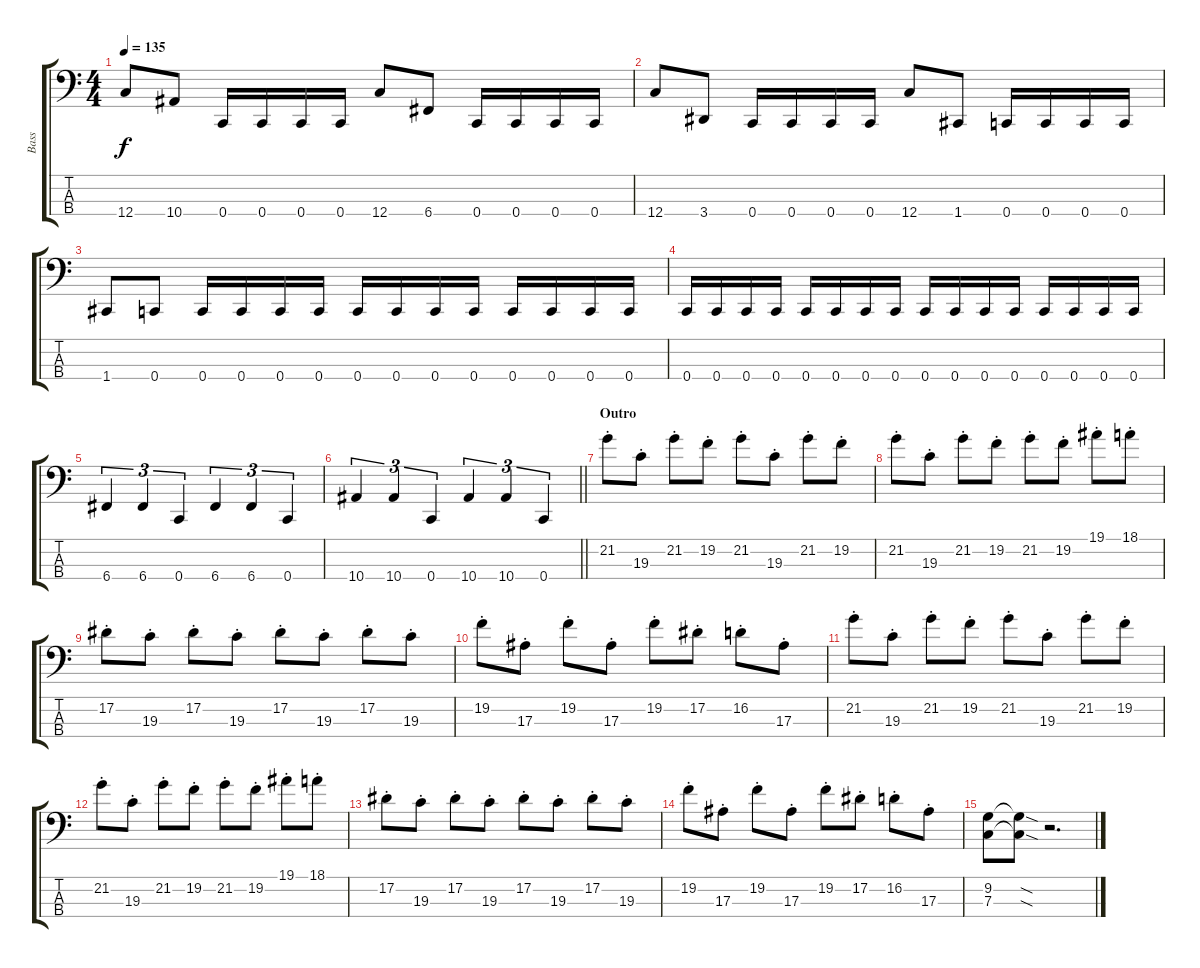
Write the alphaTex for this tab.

\track ("Bass" "Bass") {instrument electricbasspick}
\staff {score tabs}
\tuning (Eb2 Bb1 F1 C1) {hide}
\ts (4 4)
\tempo 135
\clef f4
\ks c
12.4.8{dy f} 10.4.8 0.4.16 0.4.16 0.4.16 0.4.16 12.4.8 6.4.8 0.4.16 0.4.16 0.4.16 0.4.16 |
12.4.8 3.4.8 0.4.16 0.4.16 0.4.16 0.4.16 12.4.8 1.4.8 0.4.16 0.4.16 0.4.16 0.4.16 |
1.4.8 0.4.8 0.4.16 0.4.16 0.4.16 0.4.16 0.4.16 0.4.16 0.4.16 0.4.16 0.4.16 0.4.16 0.4.16 0.4.16 |
0.4.16 0.4.16 0.4.16 0.4.16 0.4.16 0.4.16 0.4.16 0.4.16 0.4.16 0.4.16 0.4.16 0.4.16 0.4.16 0.4.16 0.4.16 0.4.16 |
6.4.4{tu (3 2)} 6.4.4{tu (3 2)} 0.4.4{tu (3 2)} 6.4.4{tu (3 2)} 6.4.4{tu (3 2)} 0.4.4{tu (3 2)} |
\barLineRight lightlight
10.4.4{tu (3 2)} 10.4.4{tu (3 2)} 0.4.4{tu (3 2)} 10.4.4{tu (3 2)} 10.4.4{tu (3 2)} 0.4.4{tu (3 2)} |
\section ("" "Outro")
21.2{st}.8 19.3{st}.8 21.2{st}.8 19.2{st}.8 21.2{st}.8 19.3{st}.8 21.2{st}.8 19.2{st}.8 |
21.2{st}.8 19.3{st}.8 21.2{st}.8 19.2{st}.8 21.2{st}.8 19.2{st}.8 19.1{st}.8 18.1{st}.8 |
17.2{st}.8 19.3{st}.8 17.2{st}.8 19.3{st}.8 17.2{st}.8 19.3{st}.8 17.2{st}.8 19.3{st}.8 |
19.2{st}.8 17.3{st}.8 19.2{st}.8 17.3{st}.8 19.2{st}.8 17.2{st}.8 16.2{st}.8 17.3{st}.8 |
21.2{st}.8 19.3{st}.8 21.2{st}.8 19.2{st}.8 21.2{st}.8 19.3{st}.8 21.2{st}.8 19.2{st}.8 |
21.2{st}.8 19.3{st}.8 21.2{st}.8 19.2{st}.8 21.2{st}.8 19.2{st}.8 19.1{st}.8 18.1{st}.8 |
17.2{st}.8 19.3{st}.8 17.2{st}.8 19.3{st}.8 17.2{st}.8 19.3{st}.8 17.2{st}.8 19.3{st}.8 |
19.2{st}.8 17.3{st}.8 19.2{st}.8 17.3{st}.8 19.2{st}.8 17.2{st}.8 16.2{st}.8 17.3{st}.8 |
(9.2 7.3).8 (9.2{sod t} 7.3{sod t}).8 r.2{d}
